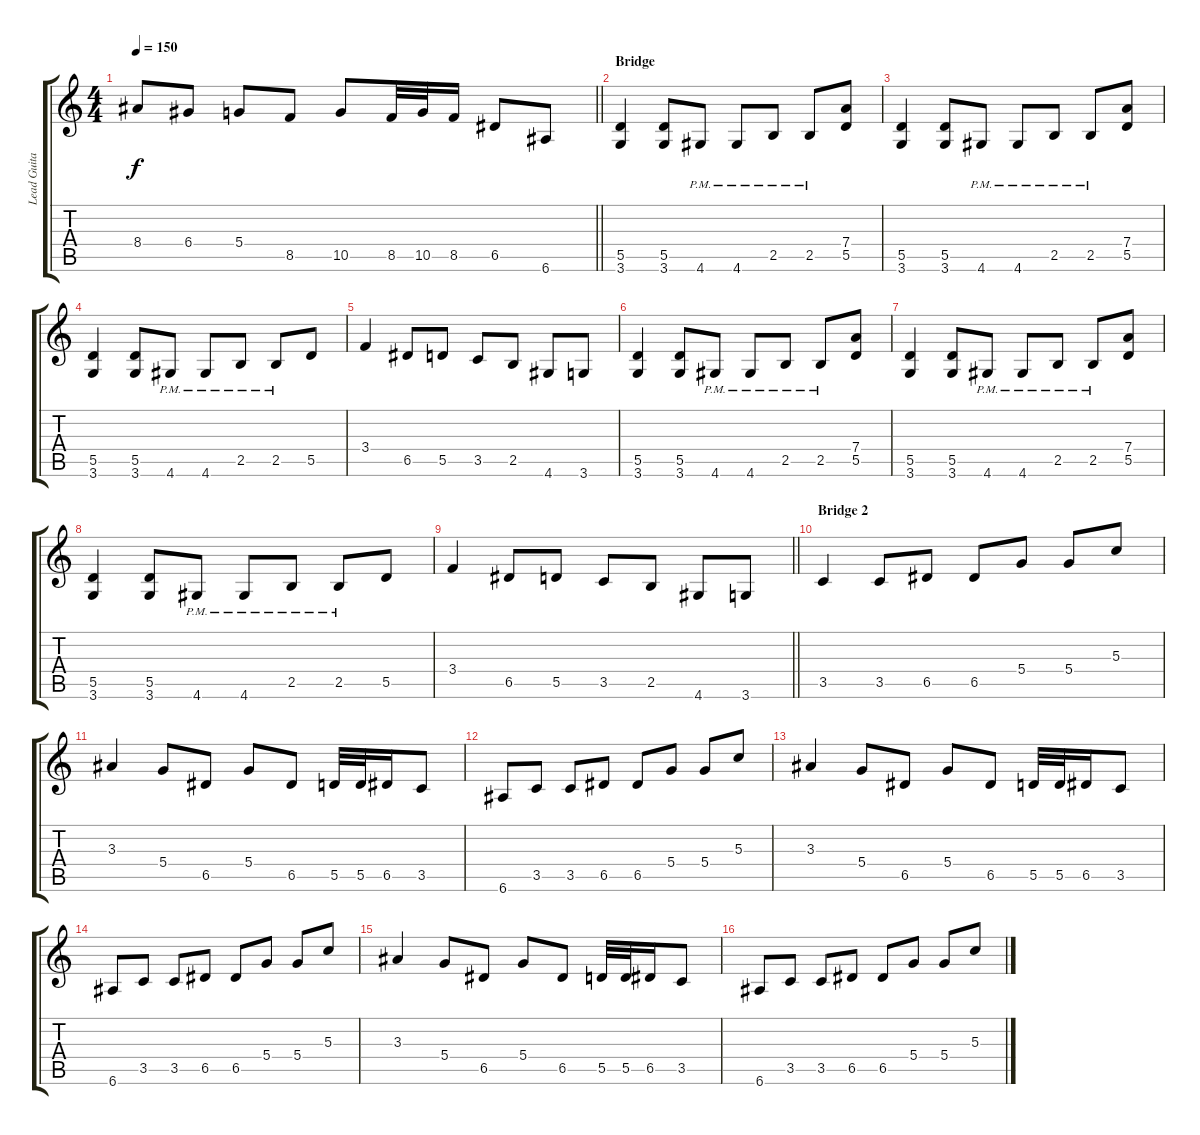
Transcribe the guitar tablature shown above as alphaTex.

\track ("Lead Guitar " "Lead Guita") {instrument distortionguitar}
\staff {score tabs}
\tuning (E4 B3 G3 D3 A2 E2) {hide}
\ts (4 4)
\tempo 150
\clef g2
\barLineRight lightlight
\ks c
8.4{t}.8{dy f} 6.4.8 5.4.8 8.5.8 10.5.8 8.5.32 10.5.32 8.5.16 6.5.8 6.6.8 |
\section ("" "Bridge")
(5.5 3.6).4 (5.5 3.6).8 4.6{pm}.8 4.6{pm}.8 2.5{pm}.8 2.5{pm}.8 (7.4 5.5).8 |
(5.5 3.6).4 (5.5 3.6).8 4.6{pm}.8 4.6{pm}.8 2.5{pm}.8 2.5{pm}.8 (7.4 5.5).8 |
(5.5 3.6).4 (5.5 3.6).8 4.6{pm}.8 4.6{pm}.8 2.5{pm}.8 2.5{pm}.8 5.5.8 |
3.4.4 6.5.8 5.5.8 3.5.8 2.5.8 4.6.8 3.6.8 |
(5.5 3.6).4 (5.5 3.6).8 4.6{pm}.8 4.6{pm}.8 2.5{pm}.8 2.5{pm}.8 (7.4 5.5).8 |
(5.5 3.6).4 (5.5 3.6).8 4.6{pm}.8 4.6{pm}.8 2.5{pm}.8 2.5{pm}.8 (7.4 5.5).8 |
(5.5 3.6).4 (5.5 3.6).8 4.6{pm}.8 4.6{pm}.8 2.5{pm}.8 2.5{pm}.8 5.5.8 |
\barLineRight lightlight
3.4.4 6.5.8 5.5.8 3.5.8 2.5.8 4.6.8 3.6.8 |
\section ("" "Bridge 2")
3.5.4 3.5.8 6.5.8 6.5.8 5.4.8 5.4.8 5.3.8 |
3.3.4 5.4.8 6.5.8 5.4.8 6.5.8 5.5.32 5.5.32 6.5.16 3.5.8 |
6.6.8 3.5.8 3.5.8 6.5.8 6.5.8 5.4.8 5.4.8 5.3.8 |
3.3.4 5.4.8 6.5.8 5.4.8 6.5.8 5.5.32 5.5.32 6.5.16 3.5.8 |
6.6.8 3.5.8 3.5.8 6.5.8 6.5.8 5.4.8 5.4.8 5.3.8 |
3.3.4 5.4.8 6.5.8 5.4.8 6.5.8 5.5.32 5.5.32 6.5.16 3.5.8 |
6.6.8 3.5.8 3.5.8 6.5.8 6.5.8 5.4.8 5.4.8 5.3.8
